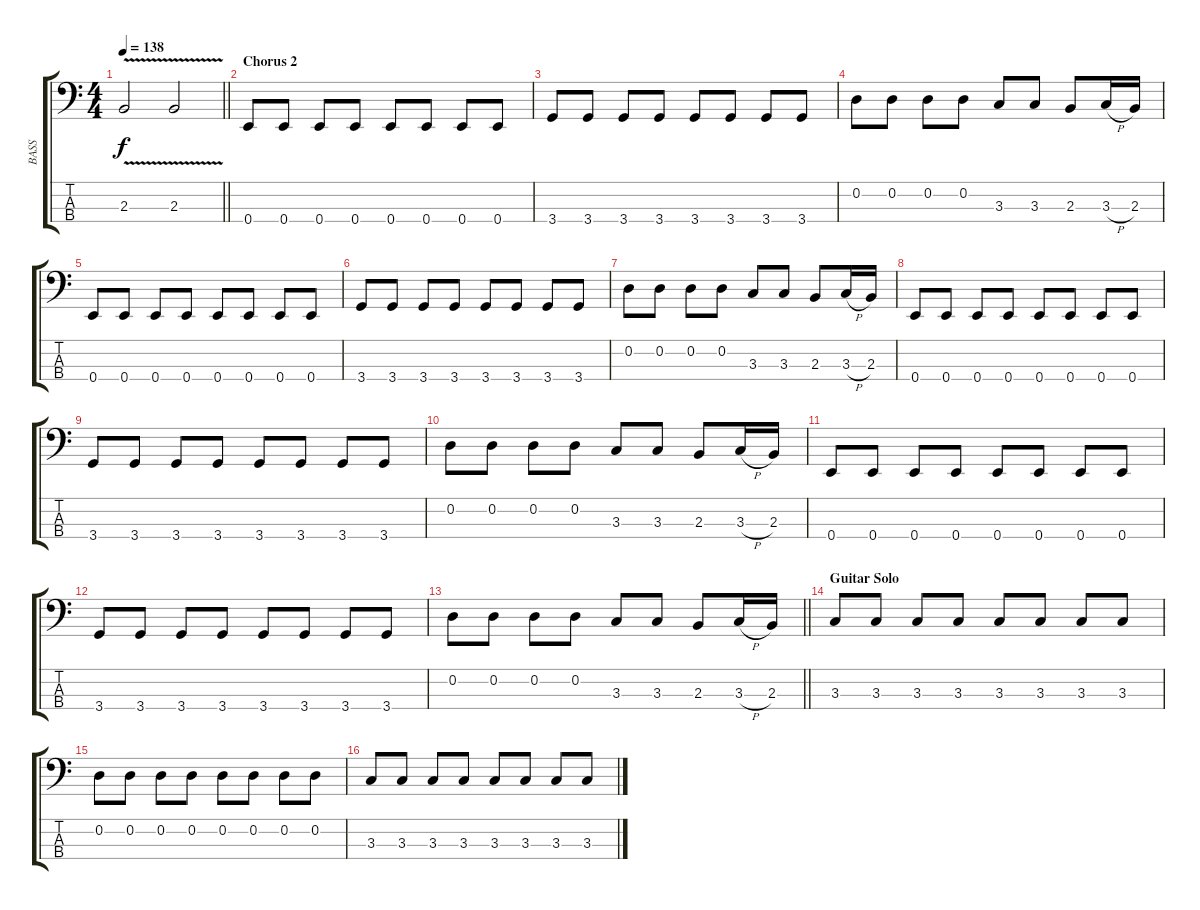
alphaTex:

\track ("BASS" "BASS") {instrument electricbasspick}
\staff {score tabs}
\tuning (G2 D2 A1 E1) {hide}
\ts (4 4)
\tempo 138
\clef f4
\barLineRight lightlight
\ks c
2.3{v}.2{dy f} 2.3{v}.2 |
\section ("" "Chorus 2")
0.4.8 0.4.8 0.4.8 0.4.8 0.4.8 0.4.8 0.4.8 0.4.8 |
3.4.8 3.4.8 3.4.8 3.4.8 3.4.8 3.4.8 3.4.8 3.4.8 |
0.2.8 0.2.8 0.2.8 0.2.8 3.3.8 3.3.8 2.3.8 3.3{h}.16 2.3.16 |
0.4.8 0.4.8 0.4.8 0.4.8 0.4.8 0.4.8 0.4.8 0.4.8 |
3.4.8 3.4.8 3.4.8 3.4.8 3.4.8 3.4.8 3.4.8 3.4.8 |
0.2.8 0.2.8 0.2.8 0.2.8 3.3.8 3.3.8 2.3.8 3.3{h}.16 2.3.16 |
0.4.8 0.4.8 0.4.8 0.4.8 0.4.8 0.4.8 0.4.8 0.4.8 |
3.4.8 3.4.8 3.4.8 3.4.8 3.4.8 3.4.8 3.4.8 3.4.8 |
0.2.8 0.2.8 0.2.8 0.2.8 3.3.8 3.3.8 2.3.8 3.3{h}.16 2.3.16 |
0.4.8 0.4.8 0.4.8 0.4.8 0.4.8 0.4.8 0.4.8 0.4.8 |
3.4.8 3.4.8 3.4.8 3.4.8 3.4.8 3.4.8 3.4.8 3.4.8 |
\barLineRight lightlight
0.2.8 0.2.8 0.2.8 0.2.8 3.3.8 3.3.8 2.3.8 3.3{h}.16 2.3.16 |
\section ("" "Guitar Solo")
3.3.8 3.3.8 3.3.8 3.3.8 3.3.8 3.3.8 3.3.8 3.3.8 |
0.2.8 0.2.8 0.2.8 0.2.8 0.2.8 0.2.8 0.2.8 0.2.8 |
3.3.8 3.3.8 3.3.8 3.3.8 3.3.8 3.3.8 3.3.8 3.3.8
